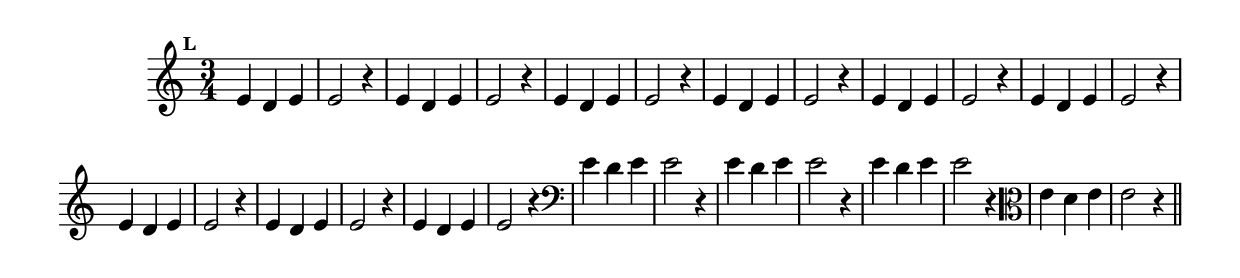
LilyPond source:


\version "2.14.2"

%\header { texidoc="Perguntas e Respostas"}

\relative c' {

  \override Staff.TimeSignature #'style = #'()
  \time 3/4 
  \override Score.BarNumber #'transparent = ##t
                                %\override Score.RehearsalMark #'font-family = #'roman
  \override Score.RehearsalMark #'font-size = #-2
  \override Score.BarNumber #'transparent = ##t
  \set Score.markFormatter = #format-mark-numbers

  \mark 11 

                                % CLARINETE

  \tag #'cl {
    e4 d e | e2 r4 
  }

                                % FLAUTA

  \tag #'fl {
    e4 d e | e2 r4 
  }

                                % OBOÉ

  \tag #'ob {
    e4 d e | e2 r4 
  }

                                % SAX ALTO

  \tag #'saxa {
    e4 d e | e2 r4 
  }

                                % SAX TENOR

  \tag #'saxt {
    e4 d e | e2 r4 
  }

                                % SAX GENES

  \tag #'saxg {
    e4 d e | e2 r4 
  }

                                % TROMPETE

  \tag #'tpt {
    e4 d e | e2 r4 
  }

                                % TROMPA

  \tag #'tpa {
    e4 d e | e2 r4 
  }

                                % TROMPA OP

  \tag #'tpaop {
    e4 d e | e2 r4 
  }

                                % TROMBONE

  \tag #'tbn {
    \clef bass
    e4 d e | e2 r4 
  }

                                % TUBA MIB

  \tag #'tbamib {
    \clef bass
    e4 d e | e2 r4 
  }

                                % TUBA SIB

  \tag #'tbasib {
    \clef bass
    e4 d e | e2 r4 
  }

                                % VIOLA

  \tag #'vla {
    \clef alto
    e4 d e | e2 r4 
  }

                                % FINAL

  \bar "||"

}
